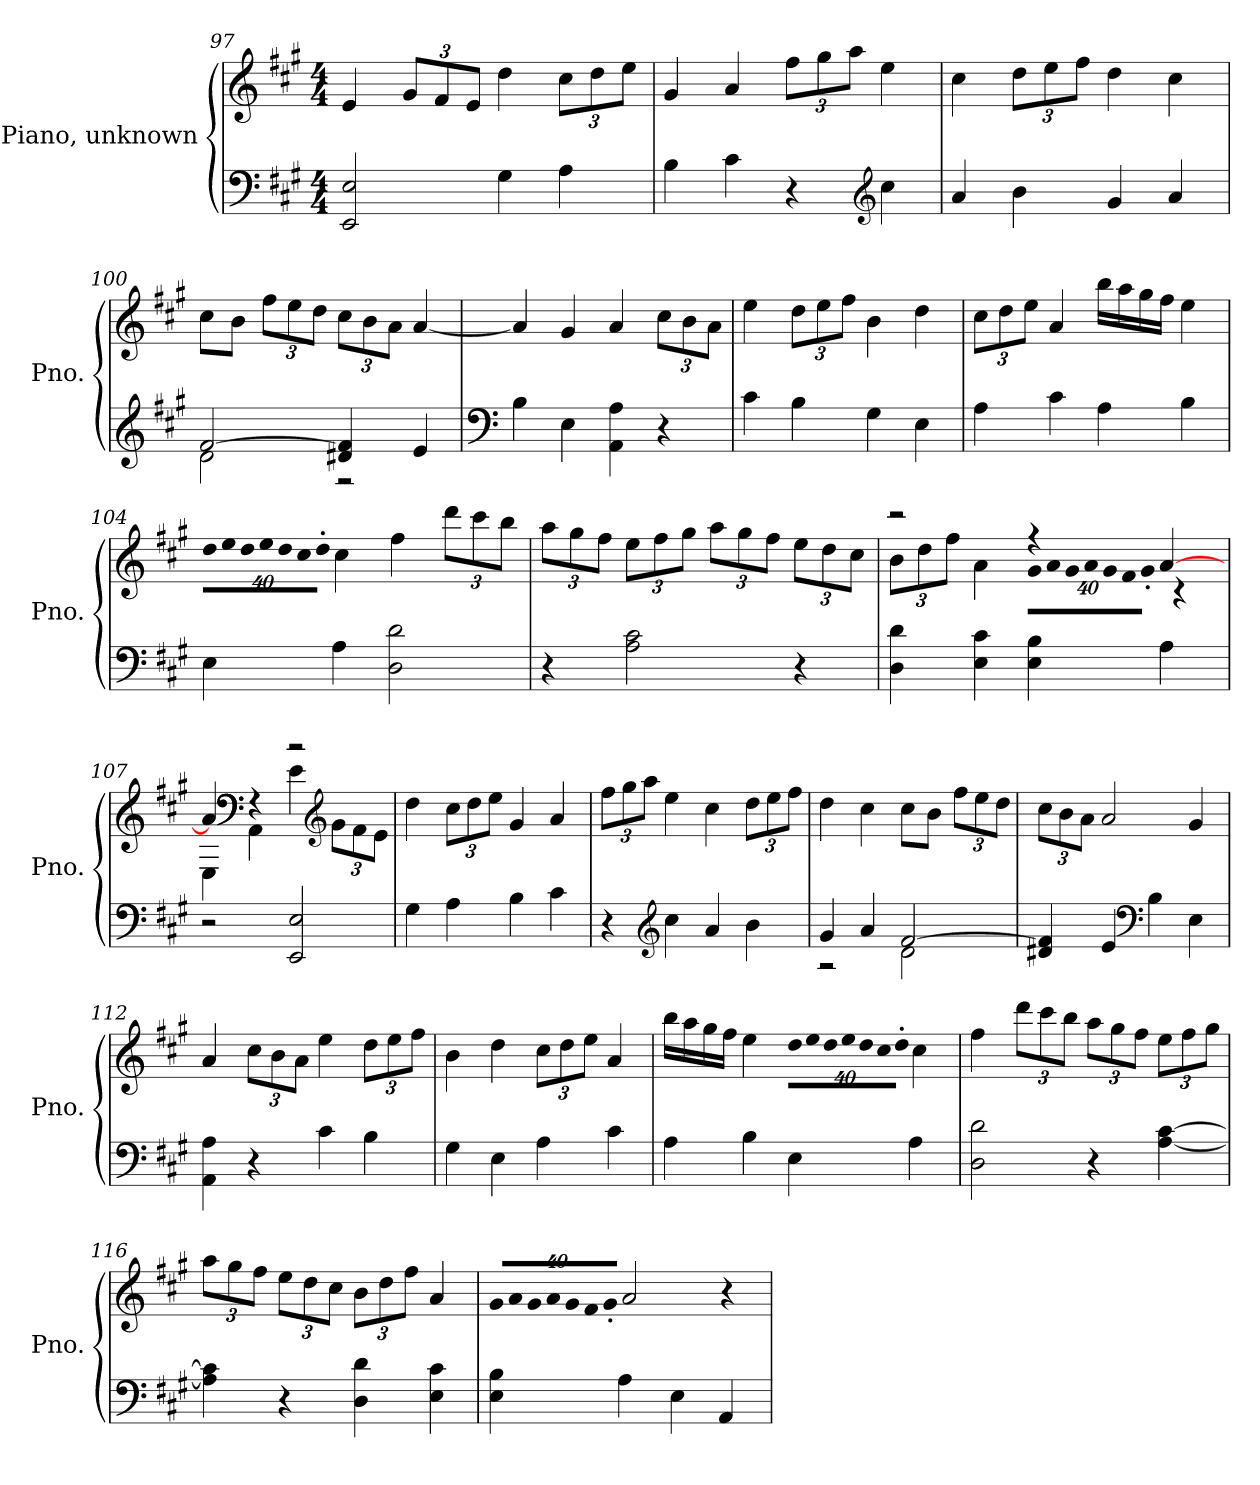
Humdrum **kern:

**kern	**kern
*part1	*part1
*staff2	*staff1
*I"Piano, unknown	*
*I'Pno.	*
*clefF4	*clefG2
*k[f#c#g#]	*k[f#c#g#]
*M4/4	*M4/4
=97	=97
2EE/ 2E/	4e/
*	*Xbrackettup
.	12g#/L
.	12f#/
.	12e/J
4G#\	4dd\
4A\	12cc#\L
.	12dd\
.	12ee\J
=98	=98
4B\	4g#/
4c#\	4a/
4r	12ff#\L
.	12gg#\
.	12aa\J
*clefG2	*
4cc#\	4ee\
=99	=99
4a/	4cc#\
4b\	12dd\L
.	12ee\
.	12ff#\J
4g#/	4dd\
4a/	4cc#\
!!LO:PB:g=z
=100	=100
*^	*
[2f#/	2d\	8cc#\L
.	.	8b\J
.	.	12ff#\L
.	.	12ee\
.	.	12dd\J
4d#X/ 4f#/]	2r	12cc#\L
.	.	12b\
.	.	12a\J
4e/	.	[4a/
*v	*v	*
=101	=101
*clefF4	*
4B\	4a/]
4E\	4g#/
4AA\ 4A\	4a/
4r	12cc#\L
.	12b\
.	12a\J
=102	=102
4c#\	4ee\
4B\	12dd\L
.	12ee\
.	12ff#\J
4G#\	4b\
4E\	4dd\
=103	=103
4A\	12cc#\L
.	12dd\
.	12ee\J
4c#\	4a/
4A\	16bb\LL
.	16aa\
.	16gg#\
.	16ff#\JJ
4B\	4ee\
!!LO:LB:g=z
=104	=104
!	!LO:N:vis=32
4E\	640%23dd\LLL
!	!LO:N:vis=32
.	640%23ee\
!	!LO:N:vis=32
.	640%23dd\
!	!LO:N:vis=32
.	640%23ee\
!	!LO:N:vis=32
.	640%23dd\
!	!LO:N:vis=32
.	640%23cc#\
!	!LO:N:vis=32
.	640%23dd'\JJJ
4A\	.
.	4cc#\
2D\ 2d\	.
.	4ff#\
.	12ddd\L
.	12ccc#\
.	12bb\J
640ryy	.
=105	=105
4r	12aa\L
.	12gg#\
.	12ff#\J
2A\ 2c#\	12ee\L
.	12ff#\
.	12gg#\J
.	12aa\L
.	12gg#\
.	12ff#\J
4r	12ee\L
.	12dd\
.	12cc#\J
=106	=106
*	*^
4D\ 4d\	2r	12b\L
.	.	12dd\
.	.	12ff#\J
4E\ 4c#\	.	4a\
!	!	!LO:N:vis=32
4E\ 4B\	4r	640%23g#\LLL
!	!	!LO:N:vis=32
.	.	640%23a\
!	!	!LO:N:vis=32
.	.	640%23g#\
!	!	!LO:N:vis=32
.	.	640%23a\
!	!	!LO:N:vis=32
.	.	640%23g#\
!	!	!LO:N:vis=32
.	.	640%23f#\
!	!	!LO:N:vis=32
.	.	640%23g#'\JJJ
4A\	[4a/	.
.	.	4r
640ryy	640ryy	.
!!LO:LB:g=z	!!
=107	=107	=107
2r	4a/]	4E\
*	*clefF4	*
.	4r	4AA\
2EE/ 2E/	2r	4e\
*	*clefG2	*
.	.	12g#\L
.	.	12f#\
.	.	12e\J
*	*v	*v
=108	=108
4G#\	4dd\
4A\	12cc#\L
.	12dd\
.	12ee\J
4B\	4g#/
4c#\	4a/
=109	=109
4r	12ff#\L
.	12gg#\
.	12aa\J
*clefG2	*
4cc#\	4ee\
4a/	4cc#\
4b\	12dd\L
.	12ee\
.	12ff#\J
=110	=110
*^	*
4g#/	2r	4dd\
4a/	.	4cc#\
[2f#/	2d\	8cc#\L
.	.	8b\J
.	.	12ff#\L
.	.	12ee\
.	.	12dd\J
*v	*v	*
=111	=111
4d#X/ 4f#/]	12cc#\L
.	12b\
.	12a\J
4e/	2a/
*clefF4	*
4B\	.
4E\	4g#/
!!LO:LB:g=z
=112	=112
4AA\ 4A\	4a/
4r	12cc#\L
.	12b\
.	12a\J
4c#\	4ee\
4B\	12dd\L
.	12ee\
.	12ff#\J
=113	=113
4G#\	4b\
4E\	4dd\
4A\	12cc#\L
.	12dd\
.	12ee\J
4c#\	4a/
=114	=114
4A\	16bb\LL
.	16aa\
.	16gg#\
.	16ff#\JJ
4B\	4ee\
!	!LO:N:vis=32
4E\	640%23dd\LLL
!	!LO:N:vis=32
.	640%23ee\
!	!LO:N:vis=32
.	640%23dd\
!	!LO:N:vis=32
.	640%23ee\
!	!LO:N:vis=32
.	640%23dd\
!	!LO:N:vis=32
.	640%23cc#\
!	!LO:N:vis=32
.	640%23dd'\JJJ
4A\	.
.	4cc#\
640ryy	.
=115	=115
2D\ 2d\	4ff#\
.	12ddd\L
.	12ccc#\
.	12bb\J
4r	12aa\L
.	12gg#\
.	12ff#\J
[4A\ [4c#\	12ee\L
.	12ff#\
.	12gg#\J
!!LO:LB:g=z
=116	=116
4A\] 4c#\]	12aa\L
.	12gg#\
.	12ff#\J
4r	12ee\L
.	12dd\
.	12cc#\J
4D\ 4d\	12b\L
.	12dd\
.	12ff#\J
4E\ 4c#\	4a/
=117	=117
!	!LO:N:vis=32
4E\ 4B\	640%23g#/LLL
!	!LO:N:vis=32
.	640%23a/
!	!LO:N:vis=32
.	640%23g#/
!	!LO:N:vis=32
.	640%23a/
!	!LO:N:vis=32
.	640%23g#/
!	!LO:N:vis=32
.	640%23f#/
!	!LO:N:vis=32
.	640%23g#'/JJJ
4A\	.
.	2a/
4E\	.
4AA/	.
.	4r
640ryy	.
=	=
*-	*-
